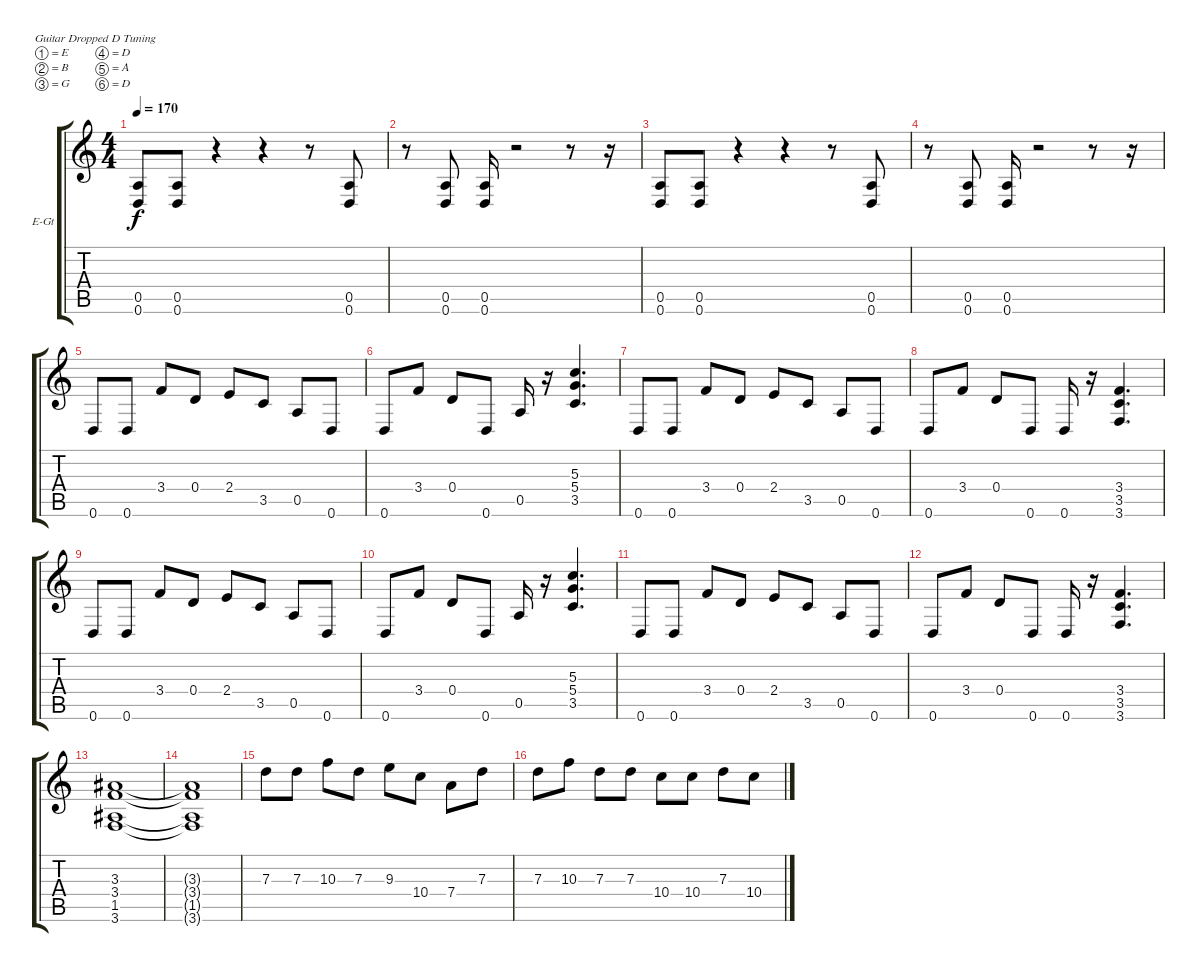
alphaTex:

\bracketExtendMode groupsimilarinstruments
\firstSystemTrackNameOrientation horizontal
\otherSystemsTrackNameOrientation horizontal
\track ("Electric Guitar" "E-Gt") {instrument distortionguitar}
\staff {score tabs}
\tuning (E4 B3 G3 D3 A2 D2)
\ts (4 4)
\tempo 170
\clef g2
\scale
0.333333
\ks c
(0.5 0.6).8{dy f} (0.5 0.6).8 r.4 r.4 r.8 (0.5 0.6).8 |
\scale
0.333333 r.8 (0.5 0.6).8 (0.5 0.6).16 r.2 r.8 r.16 |
\scale
0.333333 (0.5 0.6).8 (0.5 0.6).8 r.4 r.4 r.8 (0.5 0.6).8 |
\scale
0.333333 r.8 (0.5 0.6).8 (0.5 0.6).16 r.2 r.8 r.16 |
\scale
0.333333 0.6.8 0.6.8 3.4.8 0.4.8 2.4.8 3.5.8 0.5.8 0.6.8 |
\scale
0.333333 0.6.8 3.4.8 0.4.8 0.6.8 0.5.16 r.16 (5.3 5.4 3.5).4{d} |
\scale
0.333333 0.6.8 0.6.8 3.4.8 0.4.8 2.4.8 3.5.8 0.5.8 0.6.8 |
\scale
0.333333 0.6.8 3.4.8 0.4.8 0.6.8 0.6.16 r.16 (3.4 3.5 3.6).4{d} |
\scale
0.333333 0.6.8 0.6.8 3.4.8 0.4.8 2.4.8 3.5.8 0.5.8 0.6.8 |
\scale
0.333333 0.6.8 3.4.8 0.4.8 0.6.8 0.5.16 r.16 (5.3 5.4 3.5).4{d} |
\scale
0.333333 0.6.8 0.6.8 3.4.8 0.4.8 2.4.8 3.5.8 0.5.8 0.6.8 |
\scale
0.333333 0.6.8 3.4.8 0.4.8 0.6.8 0.6.16 r.16 (3.4 3.5 3.6).4{d} |
\scale
0.333333 (3.3 3.4 1.5 3.6).1 |
\scale
0.333333 (3.3{t} 3.4{t} 1.5{t} 3.6{t}).1 |
\scale
0.333333 7.3.8 7.3.8 10.3.8 7.3.8 9.3.8 10.4.8 7.4.8 7.3.8 |
\scale
0.333333 7.3.8 10.3.8 7.3.8 7.3.8 10.4.8 10.4.8 7.3.8 10.4.8
